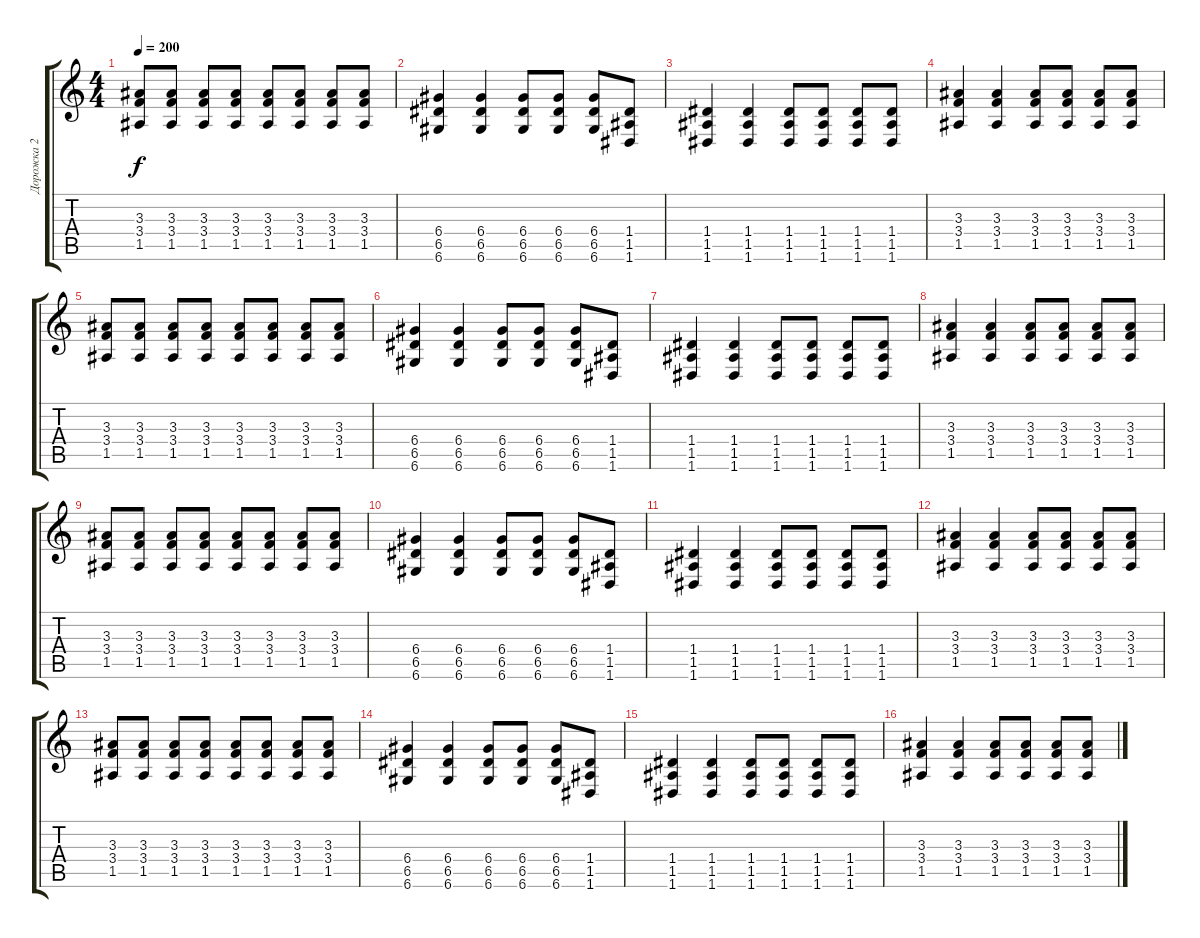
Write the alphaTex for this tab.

\track ("Дорожка 2" "Дорожка 2") {instrument overdrivenguitar}
\staff {score tabs}
\tuning (E4 B3 G3 D3 A2 D2) {hide}
\ts (4 4)
\tempo 200
\clef g2
\ks c
(3.3 3.4 1.5).8{dy f} (3.3 3.4 1.5).8 (3.3 3.4 1.5).8 (3.3 3.4 1.5).8 (3.3 3.4 1.5).8 (3.3 3.4 1.5).8 (3.3 3.4 1.5).8 (3.3 3.4 1.5).8 |
(6.4 6.5 6.6).4 (6.4 6.5 6.6).4 (6.4 6.5 6.6).8 (6.4 6.5 6.6).8 (6.4 6.5 6.6).8 (1.4 1.5 1.6).8 |
(1.4 1.5 1.6).4 (1.4 1.5 1.6).4 (1.4 1.5 1.6).8 (1.4 1.5 1.6).8 (1.4 1.5 1.6).8 (1.4 1.5 1.6).8 |
(3.3 3.4 1.5).4 (3.3 3.4 1.5).4 (3.3 3.4 1.5).8 (3.3 3.4 1.5).8 (3.3 3.4 1.5).8 (3.3 3.4 1.5).8 |
(3.3 3.4 1.5).8 (3.3 3.4 1.5).8 (3.3 3.4 1.5).8 (3.3 3.4 1.5).8 (3.3 3.4 1.5).8 (3.3 3.4 1.5).8 (3.3 3.4 1.5).8 (3.3 3.4 1.5).8 |
(6.4 6.5 6.6).4 (6.4 6.5 6.6).4 (6.4 6.5 6.6).8 (6.4 6.5 6.6).8 (6.4 6.5 6.6).8 (1.4 1.5 1.6).8 |
(1.4 1.5 1.6).4 (1.4 1.5 1.6).4 (1.4 1.5 1.6).8 (1.4 1.5 1.6).8 (1.4 1.5 1.6).8 (1.4 1.5 1.6).8 |
(3.3 3.4 1.5).4 (3.3 3.4 1.5).4 (3.3 3.4 1.5).8 (3.3 3.4 1.5).8 (3.3 3.4 1.5).8 (3.3 3.4 1.5).8 |
(3.3 3.4 1.5).8 (3.3 3.4 1.5).8 (3.3 3.4 1.5).8 (3.3 3.4 1.5).8 (3.3 3.4 1.5).8 (3.3 3.4 1.5).8 (3.3 3.4 1.5).8 (3.3 3.4 1.5).8 |
(6.4 6.5 6.6).4 (6.4 6.5 6.6).4 (6.4 6.5 6.6).8 (6.4 6.5 6.6).8 (6.4 6.5 6.6).8 (1.4 1.5 1.6).8 |
(1.4 1.5 1.6).4 (1.4 1.5 1.6).4 (1.4 1.5 1.6).8 (1.4 1.5 1.6).8 (1.4 1.5 1.6).8 (1.4 1.5 1.6).8 |
(3.3 3.4 1.5).4 (3.3 3.4 1.5).4 (3.3 3.4 1.5).8 (3.3 3.4 1.5).8 (3.3 3.4 1.5).8 (3.3 3.4 1.5).8 |
(3.3 3.4 1.5).8 (3.3 3.4 1.5).8 (3.3 3.4 1.5).8 (3.3 3.4 1.5).8 (3.3 3.4 1.5).8 (3.3 3.4 1.5).8 (3.3 3.4 1.5).8 (3.3 3.4 1.5).8 |
(6.4 6.5 6.6).4 (6.4 6.5 6.6).4 (6.4 6.5 6.6).8 (6.4 6.5 6.6).8 (6.4 6.5 6.6).8 (1.4 1.5 1.6).8 |
(1.4 1.5 1.6).4 (1.4 1.5 1.6).4 (1.4 1.5 1.6).8 (1.4 1.5 1.6).8 (1.4 1.5 1.6).8 (1.4 1.5 1.6).8 |
(3.3 3.4 1.5).4 (3.3 3.4 1.5).4 (3.3 3.4 1.5).8 (3.3 3.4 1.5).8 (3.3 3.4 1.5).8 (3.3 3.4 1.5).8
